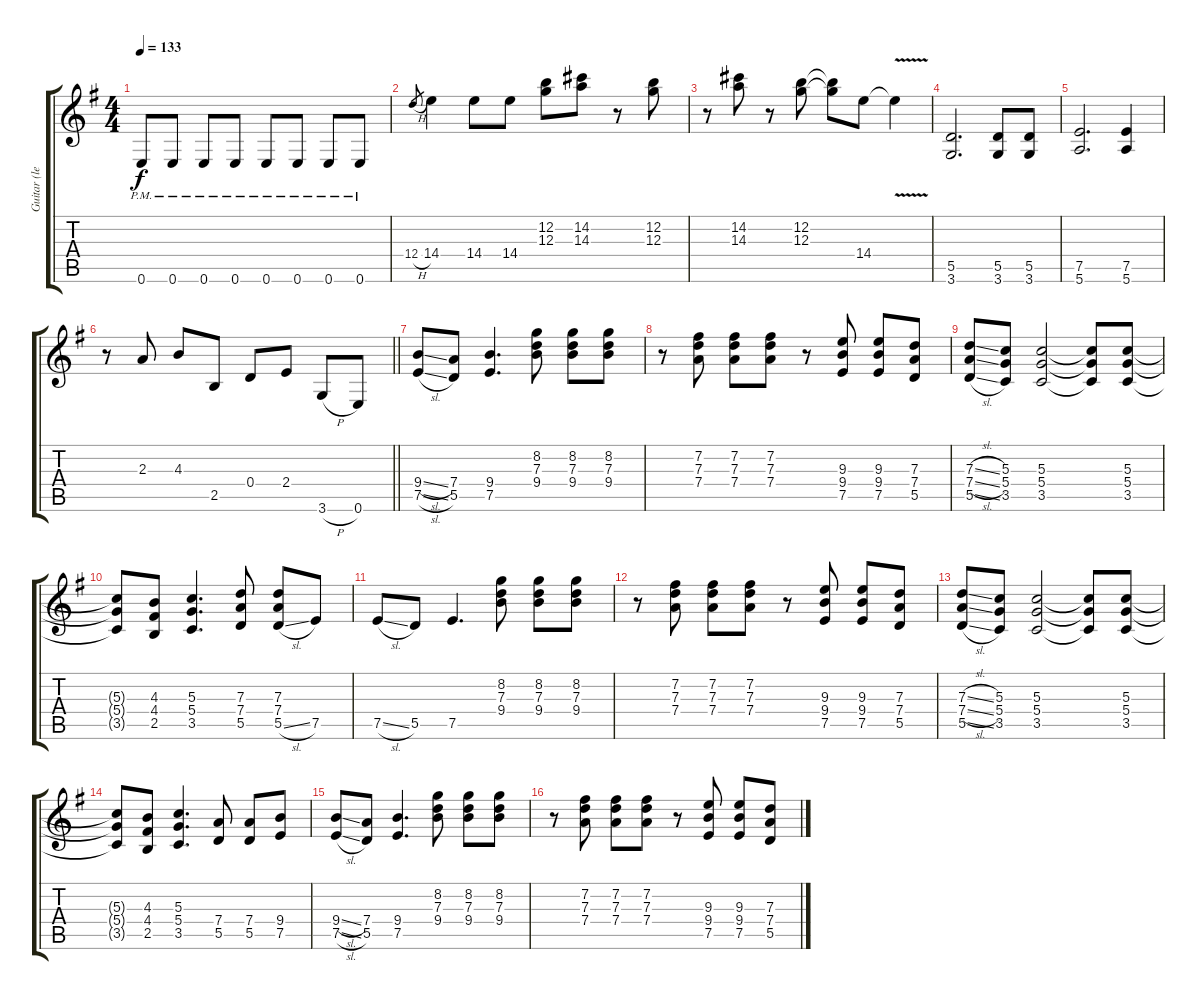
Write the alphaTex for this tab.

\track ("Guitar (left - K.K. Downing)" "Guitar (le") {instrument distortionguitar}
\staff {score tabs}
\tuning (E4 B3 G3 D3 A2 E2) {hide}
\ts (4 4)
\tempo 133
\clef g2
\ks g
0.6{pm}.8{dy f} 0.6{pm}.8 0.6{pm}.8 0.6{pm}.8 0.6{pm}.8 0.6{pm}.8 0.6{pm}.8 0.6{pm}.8 |
12.4{h}.8{gr} 14.4.4 14.4.8 14.4.8 (12.2 12.3).8 (14.2 14.3).8 r.8 (12.2 12.3).8 |
r.8 (14.2 14.3).8 r.8 (12.2 12.3).8 (12.2{t} 12.3{t}).8 14.4.8 14.4{v t}.4 |
(5.5 3.6).2{d} (5.5 3.6).8 (5.5 3.6).8 |
(7.5 5.6).2{d} (7.5 5.6).4 |
\barLineRight lightlight
r.8 2.3.8 4.3.8 2.5.8 0.4.8 2.4.8 3.6{h}.8 0.6.8 |
(9.4{sl} 7.5{sl}).8 (7.4 5.5).8 (9.4 7.5).4{d} (8.2 7.3 9.4).8 (8.2 7.3 9.4).8 (8.2 7.3 9.4).8 |
r.8 (7.2 7.3 7.4).8 (7.2 7.3 7.4).8 (7.2 7.3 7.4).8 r.8 (9.3 9.4 7.5).8 (9.3 9.4 7.5).8 (7.3 7.4 5.5).8 |
(7.3{sl} 7.4{sl} 5.5{sl}).8 (5.3 5.4 3.5).8 (5.3 5.4 3.5).2 (5.3{t} 5.4{t} 3.5{t}).8 (5.3 5.4 3.5).8 |
(5.3{t} 5.4{t} 3.5{t}).8 (4.3 4.4 2.5).8 (5.3 5.4 3.5).4{d} (7.3 7.4 5.5).8 (7.3 7.4 5.5{sl}).8 7.5.8 |
7.5{sl}.8 5.5.8 7.5.4{d} (8.2 7.3 9.4).8 (8.2 7.3 9.4).8 (8.2 7.3 9.4).8 |
r.8 (7.2 7.3 7.4).8 (7.2 7.3 7.4).8 (7.2 7.3 7.4).8 r.8 (9.3 9.4 7.5).8 (9.3 9.4 7.5).8 (7.3 7.4 5.5).8 |
(7.3{sl} 7.4{sl} 5.5{sl}).8 (5.3 5.4 3.5).8 (5.3 5.4 3.5).2 (5.3{t} 5.4{t} 3.5{t}).8 (5.3 5.4 3.5).8 |
(5.3{t} 5.4{t} 3.5{t}).8 (4.3 4.4 2.5).8 (5.3 5.4 3.5).4{d} (7.4 5.5).8 (7.4 5.5).8 (9.4 7.5).8 |
(9.4{sl} 7.5{sl}).8 (7.4 5.5).8 (9.4 7.5).4{d} (8.2 7.3 9.4).8 (8.2 7.3 9.4).8 (8.2 7.3 9.4).8 |
r.8 (7.2 7.3 7.4).8 (7.2 7.3 7.4).8 (7.2 7.3 7.4).8 r.8 (9.3 9.4 7.5).8 (9.3 9.4 7.5).8 (7.3 7.4 5.5).8
